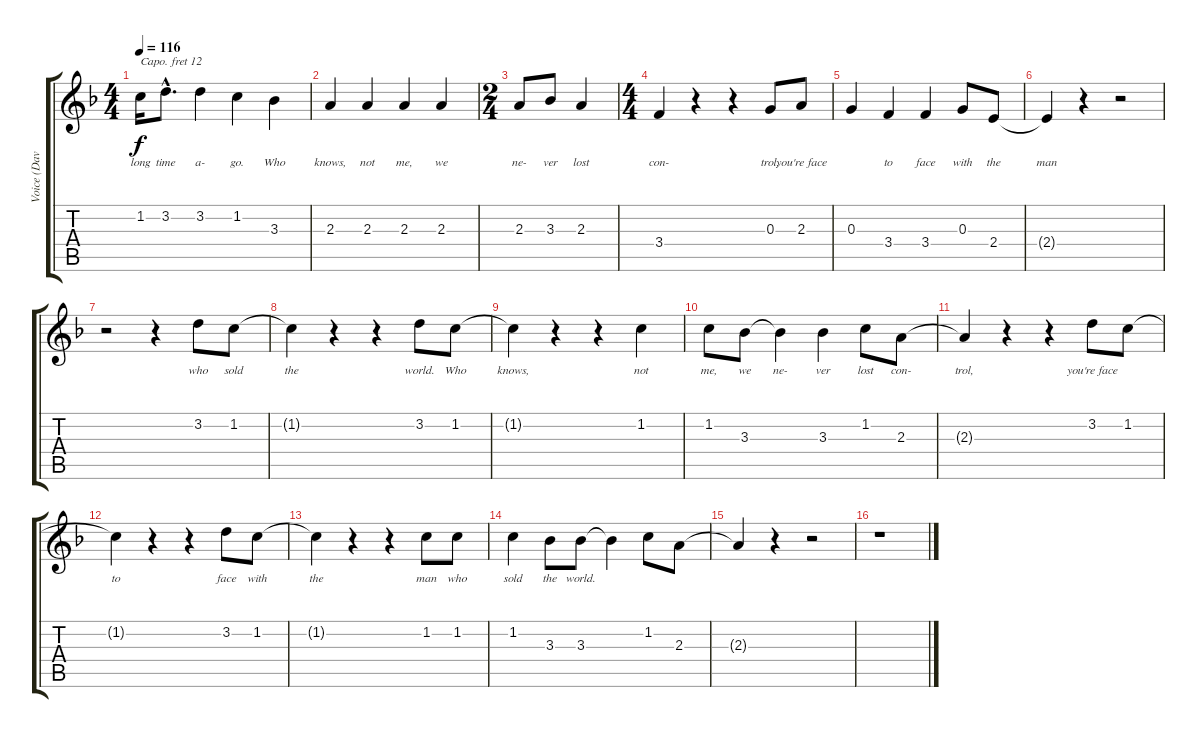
\track ("Voice (David Bowie)" "Voice (Dav") {instrument oboe}
\staff {score tabs}
\capo 12
\tuning (E4 B3 G3 D3 A2 E2) {hide}
\ts (4 4)
\tempo 116
\clef g2
\ks dminor
1.2.16{lyrics (0 "long") lyrics (1 "") lyrics (2 "") lyrics (3 "") lyrics (4 "") dy f} 3.2{hac}.8{d lyrics (0 "time") lyrics (1 "") lyrics (2 "") lyrics (3 "") lyrics (4 "")} 3.2.4{lyrics (0 "a-") lyrics (1 "") lyrics (2 "") lyrics (3 "") lyrics (4 "")} 1.2.4{lyrics (0 "go. ") lyrics (1 "") lyrics (2 "") lyrics (3 "") lyrics (4 "")} 3.3.4{lyrics (0 "Who") lyrics (1 "") lyrics (2 "") lyrics (3 "") lyrics (4 "")} |
2.3.4{lyrics (0 "knows,") lyrics (1 "") lyrics (2 "") lyrics (3 "") lyrics (4 "")} 2.3.4{lyrics (0 "not") lyrics (1 "") lyrics (2 "") lyrics (3 "") lyrics (4 "")} 2.3.4{lyrics (0 "me, ") lyrics (1 "") lyrics (2 "") lyrics (3 "") lyrics (4 "")} 2.3.4{lyrics (0 "we") lyrics (1 "") lyrics (2 "") lyrics (3 "") lyrics (4 "")} |
\ts (2 4)
2.3.8{lyrics (0 "ne-") lyrics (1 "") lyrics (2 "") lyrics (3 "") lyrics (4 "")} 3.3.8{lyrics (0 "ver ") lyrics (1 "") lyrics (2 "") lyrics (3 "") lyrics (4 "")} 2.3.4{lyrics (0 "lost") lyrics (1 "") lyrics (2 "") lyrics (3 "") lyrics (4 "")} |
\ts (4 4)
3.4.4{lyrics (0 "con-") lyrics (1 "") lyrics (2 "") lyrics (3 "") lyrics (4 "")} r.4 r.4 0.3.8{lyrics (0 "trol, ") lyrics (1 "") lyrics (2 "") lyrics (3 "") lyrics (4 "")} 2.3.8{lyrics (0 "you're face") lyrics (1 "") lyrics (2 "") lyrics (3 "") lyrics (4 "")} |
0.3.4{lyrics (0 "") lyrics (1 "") lyrics (2 "") lyrics (3 "") lyrics (4 "")} 3.4.4{lyrics (0 "to") lyrics (1 "") lyrics (2 "") lyrics (3 "") lyrics (4 "")} 3.4.4{lyrics (0 "face ") lyrics (1 "") lyrics (2 "") lyrics (3 "") lyrics (4 "")} 0.3.8{lyrics (0 "with") lyrics (1 "") lyrics (2 "") lyrics (3 "") lyrics (4 "")} 2.4.8{lyrics (0 "the") lyrics (1 "") lyrics (2 "") lyrics (3 "") lyrics (4 "")} |
2.4{t}.4{lyrics (0 "man") lyrics (1 "") lyrics (2 "") lyrics (3 "") lyrics (4 "")} r.4 r.2 |
r.2 r.4 3.2.8{lyrics (0 "who") lyrics (1 "") lyrics (2 "") lyrics (3 "") lyrics (4 "")} 1.2.8{lyrics (0 "sold ") lyrics (1 "") lyrics (2 "") lyrics (3 "") lyrics (4 "")} |
1.2{t}.4{lyrics (0 "the") lyrics (1 "") lyrics (2 "") lyrics (3 "") lyrics (4 "")} r.4 r.4 3.2.8{lyrics (0 "world. ") lyrics (1 "") lyrics (2 "") lyrics (3 "") lyrics (4 "")} 1.2.8{lyrics (0 "Who") lyrics (1 "") lyrics (2 "") lyrics (3 "") lyrics (4 "")} |
1.2{t}.4{lyrics (0 "knows,") lyrics (1 "") lyrics (2 "") lyrics (3 "") lyrics (4 "")} r.4 r.4 1.2.4{lyrics (0 "not") lyrics (1 "") lyrics (2 "") lyrics (3 "") lyrics (4 "")} |
1.2.8{lyrics (0 "me, ") lyrics (1 "") lyrics (2 "") lyrics (3 "") lyrics (4 "")} 3.3.8{lyrics (0 "we") lyrics (1 "") lyrics (2 "") lyrics (3 "") lyrics (4 "")} 3.3{t}.4{lyrics (0 "ne-") lyrics (1 "") lyrics (2 "") lyrics (3 "") lyrics (4 "")} 3.3.4{lyrics (0 "ver ") lyrics (1 "") lyrics (2 "") lyrics (3 "") lyrics (4 "")} 1.2.8{lyrics (0 "lost") lyrics (1 "") lyrics (2 "") lyrics (3 "") lyrics (4 "")} 2.3.8{lyrics (0 "con-") lyrics (1 "") lyrics (2 "") lyrics (3 "") lyrics (4 "")} |
2.3{t}.4{lyrics (0 "trol, ") lyrics (1 "") lyrics (2 "") lyrics (3 "") lyrics (4 "")} r.4 r.4 3.2.8{lyrics (0 "you're face") lyrics (1 "") lyrics (2 "") lyrics (3 "") lyrics (4 "")} 1.2.8{lyrics (0 "") lyrics (1 "") lyrics (2 "") lyrics (3 "") lyrics (4 "")} |
1.2{t}.4{lyrics (0 "to") lyrics (1 "") lyrics (2 "") lyrics (3 "") lyrics (4 "")} r.4 r.4 3.2.8{lyrics (0 "face ") lyrics (1 "") lyrics (2 "") lyrics (3 "") lyrics (4 "")} 1.2.8{lyrics (0 "with") lyrics (1 "") lyrics (2 "") lyrics (3 "") lyrics (4 "")} |
1.2{t}.4{lyrics (0 "the") lyrics (1 "") lyrics (2 "") lyrics (3 "") lyrics (4 "")} r.4 r.4 1.2.8{lyrics (0 "man") lyrics (1 "") lyrics (2 "") lyrics (3 "") lyrics (4 "")} 1.2.8{lyrics (0 "who") lyrics (1 "") lyrics (2 "") lyrics (3 "") lyrics (4 "")} |
1.2.4{lyrics (0 "sold ") lyrics (1 "") lyrics (2 "") lyrics (3 "") lyrics (4 "")} 3.3.8{lyrics (0 "the") lyrics (1 "") lyrics (2 "") lyrics (3 "") lyrics (4 "")} 3.3.8{lyrics (0 "world. ") lyrics (1 "") lyrics (2 "") lyrics (3 "") lyrics (4 "")} 3.3{t}.4{lyrics (0 "") lyrics (1 "") lyrics (2 "") lyrics (3 "") lyrics (4 "")} 1.2.8{lyrics (0 "") lyrics (1 "") lyrics (2 "") lyrics (3 "") lyrics (4 "")} 2.3.8{lyrics (0 "") lyrics (1 "") lyrics (2 "") lyrics (3 "") lyrics (4 "")} |
2.3{t}.4{lyrics (0 "") lyrics (1 "") lyrics (2 "") lyrics (3 "") lyrics (4 "")} r.4 r.2 |
r.1
